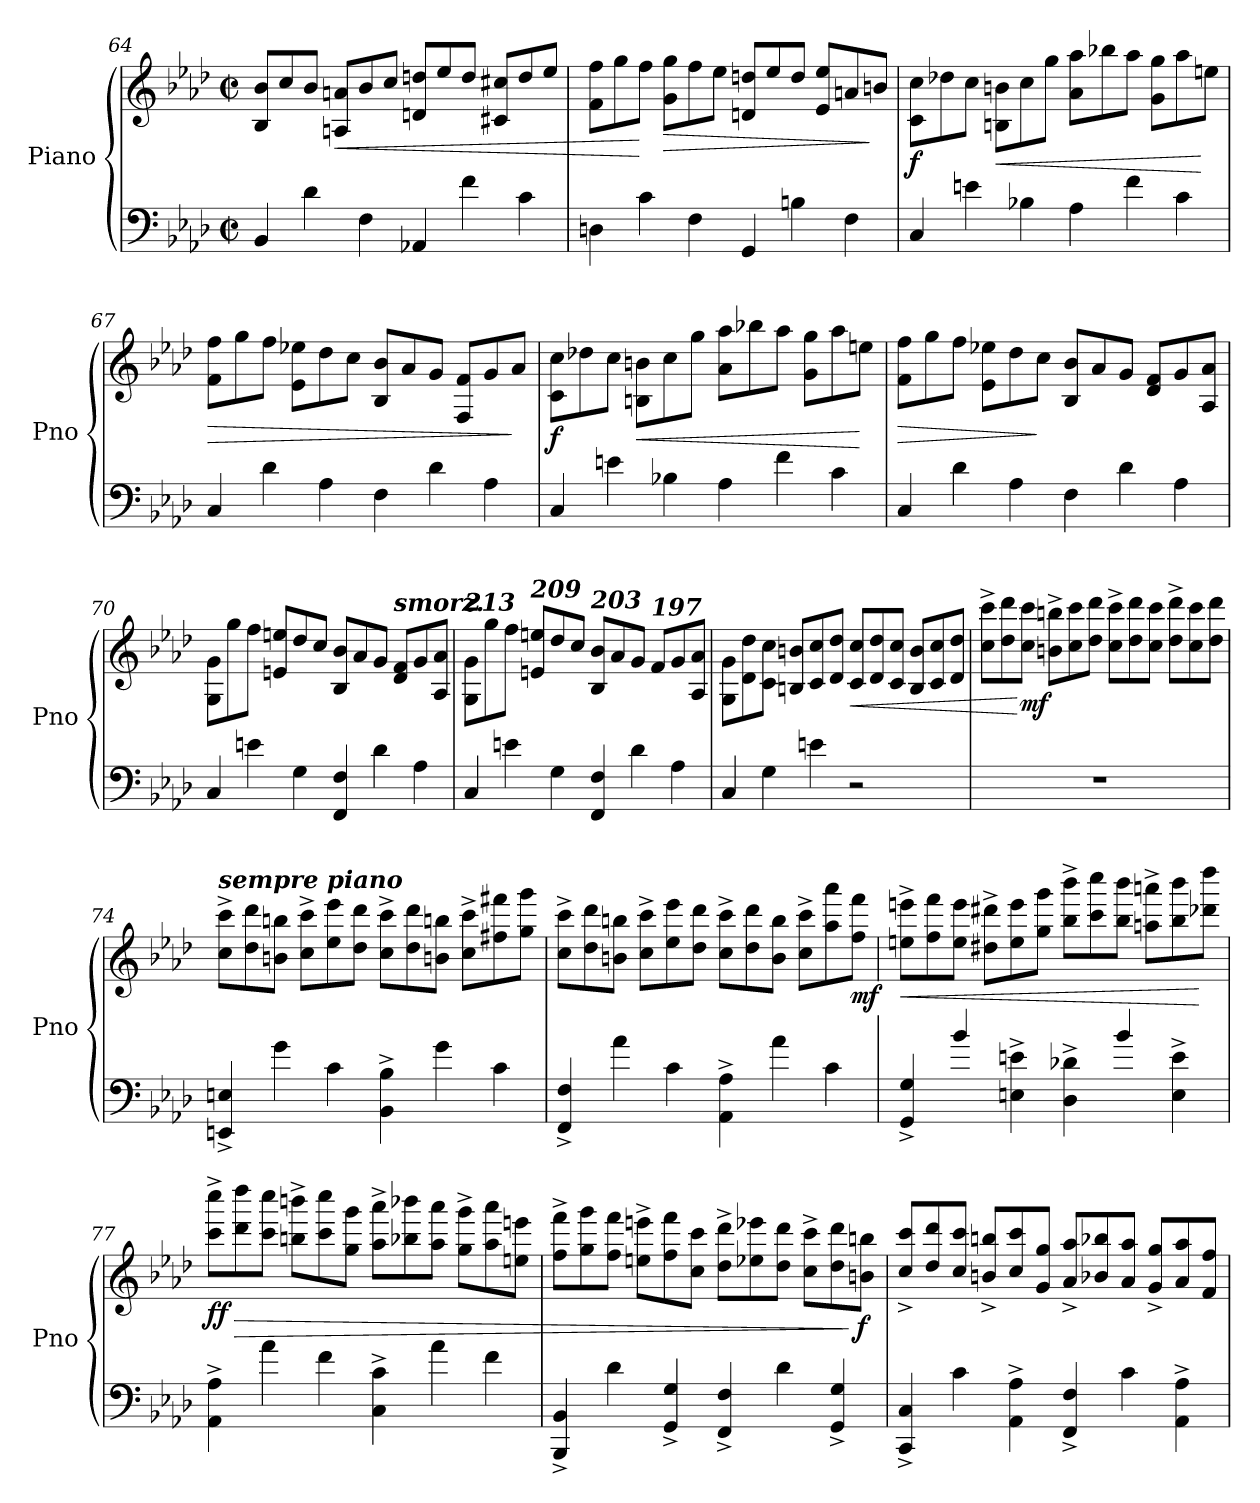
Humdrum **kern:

**kern	**kern	**dynam
*part1	*part1	*part1
*staff2	*staff1	*staff1/2
*I"Piano	*	*
*I'Pno	*	*
*clefF4	*clefG2	*
*k[b-e-a-d-]	*k[b-e-a-d-]	*
*M4/4	*M4/4	*
*met(c|)	*met(c|)	*
*Xtuplet	*Xtuplet	*
=64	=64	=64
6BB-/	12B-/ 12b-/L	.
.	12cc/	.
6d-\	12b-/J	.
!	!	!LO:HP:b
.	12An/ 12an/L	<
6F\	12b-/	.
.	12cc/J	.
6AA-X/	12dn/ 12ddn/L	.
.	12ee-/	.
6f\	12dd/J	.
.	12c#X/ 12cc#X/L	.
6c\	12dd/	.
.	12ee-/J	.
=65	=65	=65
6Dn\	12f\ 12ff\L	.
.	12gg\	.
6c\	12ff\J	[
!	!	!LO:HP:b
.	12g\ 12gg\L	>
6F\	12ff\	.
.	12ee-\J	.
6GG/	12dn/ 12ddn/L	.
.	12ee-/	.
6Bn\	12dd/J	.
.	12e-/ 12ee-/L	.
6F\	12an/	.
.	12bn/J	]
!!LO:LB:g=z
=66	=66	=66
!	!	!LO:DY:b
6C/	12c\ 12cc\L	f
.	12dd-X\	.
6en\	12cc\J	.
!	!	!LO:HP:b
.	12Bn\ 12bn\L	<
6B-X\	12cc\	.
.	12gg\J	.
6A-\	12a-\ 12aa-\L	.
.	12bb-X\	.
6f\	12aa-\J	.
.	12g\ 12gg\L	.
6c\	12aa-\	.
.	12een\J	[
=67	=67	=67
!	!	!LO:HP:b
6C/	12f\ 12ff\L	>
.	12gg\	.
6d-\	12ff\J	.
.	12e-\ 12ee-X\L	.
6A-\	12dd-\	.
.	12cc\J	.
6F\	12B-/ 12b-/L	.
.	12a-/	.
6d-\	12g/J	.
.	12F/ 12f/L	.
6A-\	12g/	.
.	12a-/J	]
=68	=68	=68
!	!	!LO:DY:b
6C/	12c\ 12cc\L	f
.	12dd-X\	.
6en\	12cc\J	.
!	!	!LO:HP:b
.	12Bn\ 12bn\L	<
6B-X\	12cc\	.
.	12gg\J	.
6A-\	12a-\ 12aa-\L	.
.	12bb-X\	.
6f\	12aa-\J	.
.	12g\ 12gg\L	.
6c\	12aa-\	.
.	12een\J	[
!!LO:LB:g=z
=69	=69	=69
!	!	!LO:HP:b
6C/	12f\ 12ff\L	>
.	12gg\	.
6d-\	12ff\J	.
.	12e-\ 12ee-X\L	.
6A-\	12dd-\	.
.	12cc\J	]
6F\	12B-/ 12b-/L	.
.	12a-/	.
6d-\	12g/J	.
.	12d-/ 12f/L	.
6A-\	12g/	.
.	12A-/ 12a-/J	.
=70	=70	=70
6C/	12G\ 12g\L	.
.	12gg\	.
6en\	12ff\J	.
.	12en/ 12een/L	.
6G\	12dd-/	.
.	12cc/J	.
6FF/ 6F/	12B-/ 12b-/L	.
.	12a-/	.
6d-\	12g/J	.
!	!LO:TX:a:Bi:t=smorz.	!
.	12d-/ 12f/L	.
6A-\	12g/	.
.	12A-/ 12a-/J	.
=71	=71	=71
!	!LO:TX:a:Bi:t=213	!
6C/	12G\ 12g\L	.
.	12gg\	.
6en\	12ff\J	.
!	!LO:TX:a:Bi:t=209	!
.	12en/ 12een/L	.
6G\	12dd-/	.
.	12cc/J	.
!	!LO:TX:a:Bi:t=203	!
6FF/ 6F/	12B-/ 12b-/L	.
.	12a-/	.
6d-\	12g/J	.
!	!LO:TX:a:Bi:t=197	!
.	12f/L	.
6A-\	12g/	.
.	12A-/ 12a-/J	.
!!LO:LB:g=z
=72	=72	=72
6C/	12G\ 12g\L	.
.	12d-\ 12dd-\	.
6G\	12c\ 12cc\J	.
.	12Bn/ 12bn/L	.
6en\	12c/ 12cc/	.
.	12d-/ 12dd-/J	.
!	!	!LO:HP:b
2r	12c/ 12cc/L	<
.	12d-/ 12dd-/	.
.	12c/ 12cc/J	.
.	12B/ 12b/L	.
.	12c/ 12cc/	.
.	12d-/ 12dd-/J	.
=73	=73	=73
1r	12cc\^ 12ccc\^L	.
.	12dd-\ 12ddd-\	.
!	!	!LO:DY:n=1:b
.	12cc\ 12ccc\J	[ mf
.	12bn\^ 12bbn\^L	.
.	12cc\ 12ccc\	.
.	12dd-\ 12ddd-\J	.
.	12cc\^ 12ccc\^L	.
.	12dd-\ 12ddd-\	.
.	12cc\ 12ccc\J	.
.	12dd-\^ 12ddd-\^L	.
.	12cc\ 12ccc\	.
.	12dd-\ 12ddd-\J	.
!!LO:PB:g=z
=74	=74	=74
*	*MM180	*
!	!LO:TX:a:Bi:t=sempre piano	!
6EEn/^ 6En/^	12cc\^ 12ccc\^L	.
.	12dd-\ 12ddd-\	.
6g\	12bn\ 12bbn\J	.
.	12cc\^ 12ccc\^L	.
6c\	12ee-\ 12eee-\	.
.	12dd-\ 12ddd-\J	.
6BB-\^ 6B-\^	12cc\^ 12ccc\^L	.
.	12dd-\ 12ddd-\	.
6g\	12bn\ 12bbn\J	.
.	12cc\^ 12ccc\^L	.
6c\	12ff#X\ 12fff#X\	.
.	12gg\ 12ggg\J	.
=75	=75	=75
6FF/^ 6F/^	12cc\^ 12ccc\^L	.
.	12dd-\ 12ddd-\	.
6a-\	12bn\ 12bbn\J	.
.	12cc\^ 12ccc\^L	.
6c\	12ee-\ 12eee-\	.
.	12dd-\ 12ddd-\J	.
6AA-\^ 6A-\^	12cc\^ 12ccc\^L	.
.	12dd-\ 12ddd-\	.
6a-\	12b\ 12bb\J	.
.	12cc\^ 12ccc\^L	.
6c\	12aa-\ 12aaa-\	.
!	!	!LO:DY:b
.	12ff\ 12fff\J	mf
!!LO:LB:g=z
=76	=76	=76
!	!	!LO:HP:b
6GG/^ 6G/^	12een\^ 12eeen\^L	<
.	12ff\ 12fff\	.
6b-/	12ee\ 12eee\J	.
.	12dd#X\^ 12ddd#X\^L	.
6En\^ 6en\^	12ee\ 12eee\	.
.	12gg\ 12ggg\J	.
6D-\^ 6d-X\^	12bb-\^ 12bbb-\^L	.
.	12ccc\ 12cccc\	.
6b-/	12bb-\ 12bbb-\J	.
.	12aan\^ 12aaan\^L	.
6E\^ 6e\^	12bb-\ 12bbb-\	.
.	12ddd-X\ 12dddd-\J	[
=77	=77	=77
!	!	!LO:HP:b
!	!	!LO:DY:n=1:b
6AA-\^ 6A-\^	12ccc\^ 12cccc\^L	> ff
.	12ddd-\ 12dddd-\	.
6a-\	12ccc\ 12cccc\J	.
.	12bbn\^ 12bbbn\^L	.
6f\	12ccc\ 12cccc\	.
.	12gg\ 12ggg\J	.
6C\^ 6c\^	12aa-\^ 12aaa-\^L	.
.	12bb-X\ 12bbb-X\	.
6a-\	12aa-\ 12aaa-\J	.
.	12gg\^ 12ggg\^L	.
6f\	12aa-\ 12aaa-\	.
.	12een\ 12eeen\J	.
!!LO:LB:g=z
=78	=78	=78
6BBB-/^ 6BB-/^	12ff\^ 12fff\^L	.
.	12gg\ 12ggg\	.
6d-\	12ff\ 12fff\J	.
.	12een\^ 12eeen\^L	.
6GG/^ 6G/^	12ff\ 12fff\	.
.	12cc\ 12ccc\J	.
6FF/^ 6F/^	12dd-\^ 12ddd-\^L	.
.	12ee-X\ 12eee-X\	.
6d-\	12dd-\ 12ddd-\J	.
.	12cc\^ 12ccc\^L	.
6GG/^ 6G/^	12dd-\ 12ddd-\	.
!	!	!LO:DY:n=1:b
.	12bn\ 12bbn\J	] f
=79	=79	=79
6CC/^ 6C/^	12cc/^ 12ccc/^L	.
.	12dd-/ 12ddd-/	.
6c\	12cc/ 12ccc/J	.
.	12bn/^ 12bbn/^L	.
6AA-\^ 6A-\^	12cc/ 12ccc/	.
.	12g/ 12gg/J	.
6FF/^ 6F/^	12a-/^ 12aa-/^L	.
.	12b-X/ 12bb-X/	.
6c\	12a-/ 12aa-/J	.
.	12g/^ 12gg/^L	.
6AA-\^ 6A-\^	12a-/ 12aa-/	.
.	12f/ 12ff/J	.
=	=	=
*-	*-	*-
